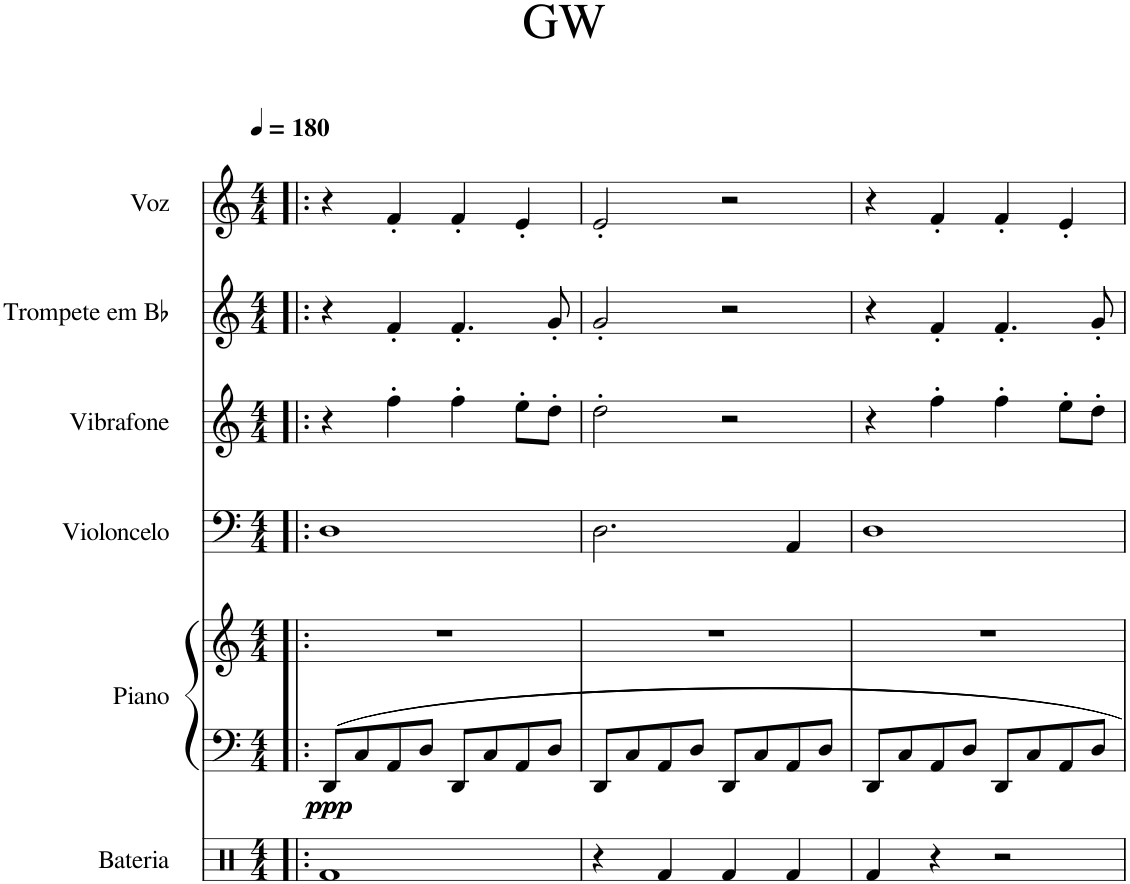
**kern	**kern	**kern	**dynam	**kern	**kern	**kern	**kern
*part6	*part5	*part5	*part5	*part4	*part3	*part2	*part1
*staff7	*staff6	*staff5	*staff5/6	*staff4	*staff3	*staff2	*staff1
*I"Bateria	*I"Piano	*	*	*I"Violoncelo	*I"Vibrafone	*I"Trompete em Bb	*I"Voz
*	*I'Pno.	*	*	*I'Vc.	*I'Vib.	*I'Tp. Bb	*I'V.
*clefX	*clefF4	*clefG2	*	*clefF4	*clefG2	*clefG2	*clefG2
*	*	*	*	*	*	*ITrd1c2	*
*k[]	*k[]	*k[]	*	*k[]	*k[]	*k[]	*k[]
*M4/4	*M4/4	*M4/4	*	*M4/4	*M4/4	*M4/4	*M4/4
*MM180	*MM180	*MM180	*	*MM180	*MM180	*MM180	*MM180
=1!|:	=1!|:	=1!|:	=1!|:	=1!|:	=1!|:	=1!|:	=1!|:
!	!	!	!LO:DY:b=2	!	!	!	!
!	!	!	!LO:DY:n=1:b=2	!	!	!	!
1Rf	8DD/L	1r	ppp ppp	1D	4r	4r	4r
.	8C/	.	.	.	.	.	.
.	8AA/	.	.	.	4ff'\	4f'/	4f'/
.	8D/J	.	.	.	.	.	.
.	8DD/L	.	.	.	4ff'\	4.f'/	4f'/
.	8C/	.	.	.	.	.	.
.	8AA/	.	.	.	8ee'\L	.	4e'/
.	8D/J	.	.	.	8dd'\J	8g'/	.
=2	=2	=2	=2	=2	=2	=2	=2
4r	8DD/L	1r	.	2.D\	2dd'\	2g'/	2e'/
.	8C/	.	.	.	.	.	.
4Rf/	8AA/	.	.	.	.	.	.
.	8D/J	.	.	.	.	.	.
4Rf/	8DD/L	.	.	.	2r	2r	2r
.	8C/	.	.	.	.	.	.
4Rf/	8AA/	.	.	4AA/	.	.	.
.	8D/J	.	.	.	.	.	.
=3	=3	=3	=3	=3	=3	=3	=3
4Rf/	8DD/L	1r	.	1D	4r	4r	4r
.	8C/	.	.	.	.	.	.
4r	8AA/	.	.	.	4ff'\	4f'/	4f'/
.	8D/J	.	.	.	.	.	.
2r	8DD/L	.	.	.	4ff'\	4.f'/	4f'/
.	8C/	.	.	.	.	.	.
.	8AA/	.	.	.	8ee'\L	.	4e'/
.	8D/J	.	.	.	8dd'\J	8g'/	.
=	=	=	=	=	=	=	=
*-	*-	*-	*-	*-	*-	*-	*-
